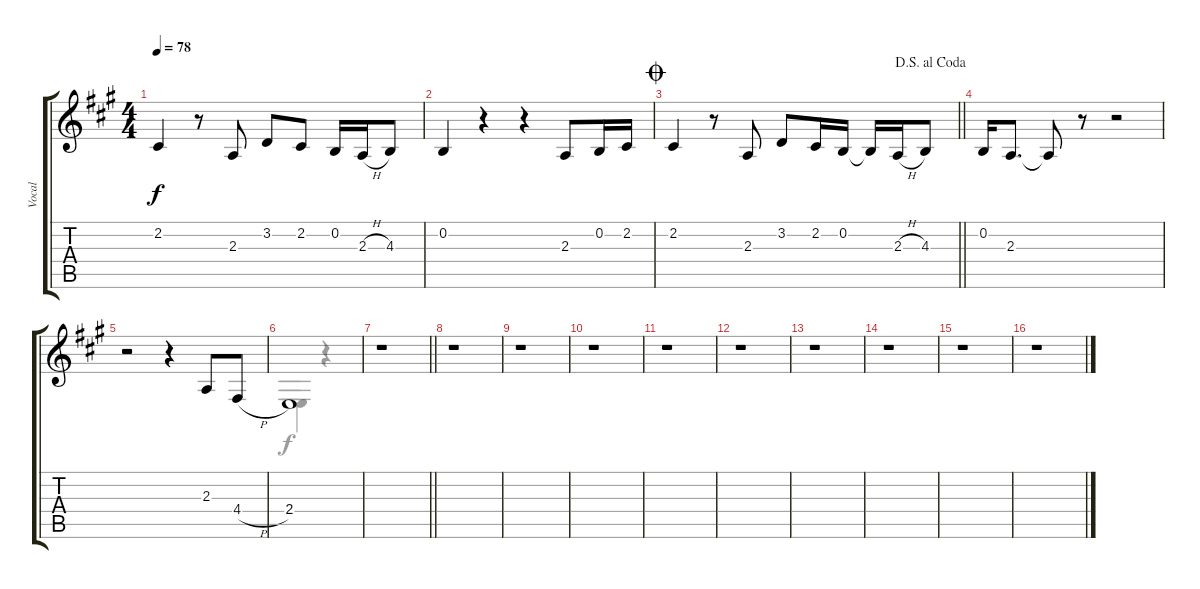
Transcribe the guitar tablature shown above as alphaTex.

\track ("Vocal" "Vocal") {instrument voiceoohs}
\staff {score tabs}
\tuning (E4 B3 G3 D3 A2 E2) {hide}
\voice
\ts (4 4)
\tempo 78
\clef g2
\ks a
2.2{t}.4{dy f} r.8 2.3.8 3.2.8 2.2.8 0.2.16 2.3{h}.16 4.3.8 |
0.2.4 r.4 r.4 2.3.8 0.2.16 2.2.16 |
\jump coda
\jump dalsegnoalcoda
\barLineRight lightlight
2.2.4 r.8 2.3.8 3.2.8 2.2.16 0.2.16 0.2{t}.16 2.3{h}.16 4.3.8 |
0.2.16 2.3.8{d} 2.3{t}.8 r.8 r.2 |
r.2 r.4 2.3.8 4.4{h}.8 |
2.4.1 |
\barLineRight lightlight
r.1 |
r.1 |
r.1 |
r.1 |
r.1 |
r.1 |
r.1 |
r.1 |
r.1 |
r.1
\voice
\clef g2
\ottava regular
\simile none
\ks a
|
|
\barLineRight lightlight
|
|
|
2.4.4 r.4 |
\barLineRight lightlight
|
|
|
|
|
|
|
|
|
